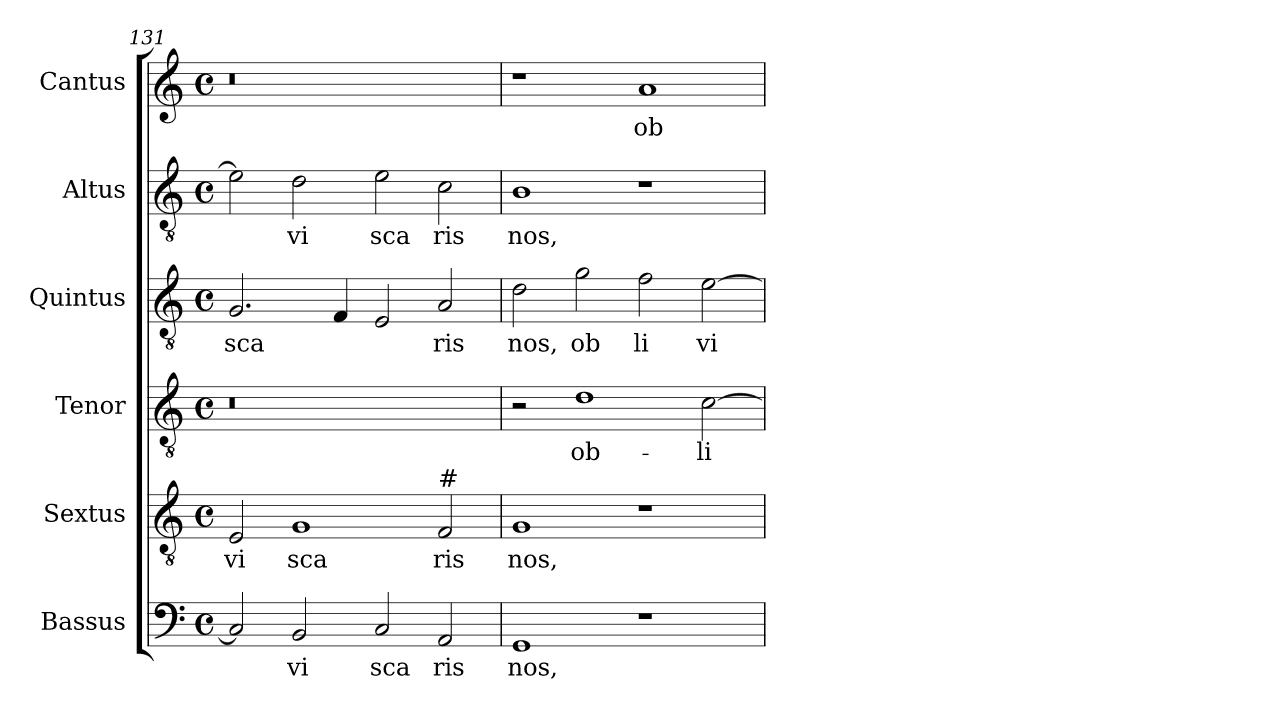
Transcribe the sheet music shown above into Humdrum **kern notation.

**kern	**text	**kern	**text	**kern	**text	**kern	**text	**kern	**text	**kern	**text
*part6	*part6	*part5	*part5	*part4	*part4	*part3	*part3	*part2	*part2	*part1	*part1
*staff6	*staff6	*staff5	*staff5	*staff4	*staff4	*staff3	*staff3	*staff2	*staff2	*staff1	*staff1
*I"Bassus	*	*I"Sextus	*	*I"Tenor	*	*I"Quintus	*	*I"Altus	*	*I"Cantus	*
*clefF4	*	*clefGv2	*	*clefGv2	*	*clefGv2	*	*clefGv2	*	*clefG2	*
*	*	*	*	*k[]	*	*	*	*	*	*	*
*	*	*	*	*C:	*	*	*	*	*	*	*
*M4/4	*	*M4/4	*	*M4/4	*	*M4/4	*	*M4/4	*	*M4/4	*
*met(c)	*	*met(c)	*	*met(c)	*	*met(c)	*	*met(c)	*	*met(c)	*
=131	=131	=131	=131	=131	=131	=131	=131	=131	=131	=131	=131
!	!	!	!LO:LY:b:cj	!	!	!	!LO:LY:b	!	!	!	!
2C/]	.	2E/	vi	0r	.	2.G/	sca	2e\]	.	0r	.
!	!LO:LY:b:cj	!	!LO:LY:b:cj	!	!	!	!	!	!LO:LY:b:cj	!	!
2BB/	vi	1G	sca	.	.	.	.	2d\	vi	.	.
.	.	.	.	.	.	4F/	.	.	.	.	.
!	!LO:LY:b:cj	!	!	!	!	!	!	!	!LO:LY:b:cj	!	!
2C/	sca	.	.	.	.	2E/	.	2e\	sca	.	.
!	!	!LO:TX:a:t=#	!	!	!	!	!	!	!	!	!
!	!LO:LY:b:cj	!	!LO:LY:b:cj	!	!	!	!LO:LY:b:cj	!	!LO:LY:b:cj	!	!
2AA/	ris	2F/	ris	.	.	2A/	ris	2c\	ris	.	.
!!LO:LB:g=z
=132	=132	=132	=132	=132	=132	=132	=132	=132	=132	=132	=132
!	!LO:LY:b:cj	!	!LO:LY:b:cj	!	!	!	!LO:LY:b:cj	!	!LO:LY:b:cj	!	!
1GG	nos,	1G	nos,	2r	.	2d\	nos,	1B	nos,	1r	.
!	!	!	!	!	!LO:LY:b:cj	!	!LO:LY:b:cj	!	!	!	!
.	.	.	.	1d	ob-	2g\	ob	.	.	.	.
!	!	!	!	!	!	!	!LO:LY:b:cj	!	!	!	!LO:LY:b:cj
1r	.	1r	.	.	.	2f\	li	1r	.	1a	ob
!	!	!	!	!	!LO:LY:b:cj	!	!LO:LY:b:cj	!	!	!	!
.	.	.	.	[>2c\	-li-	[>2e\	vi	.	.	.	.
=	=	=	=	=	=	=	=	=	=	=	=
*-	*-	*-	*-	*-	*-	*-	*-	*-	*-	*-	*-
